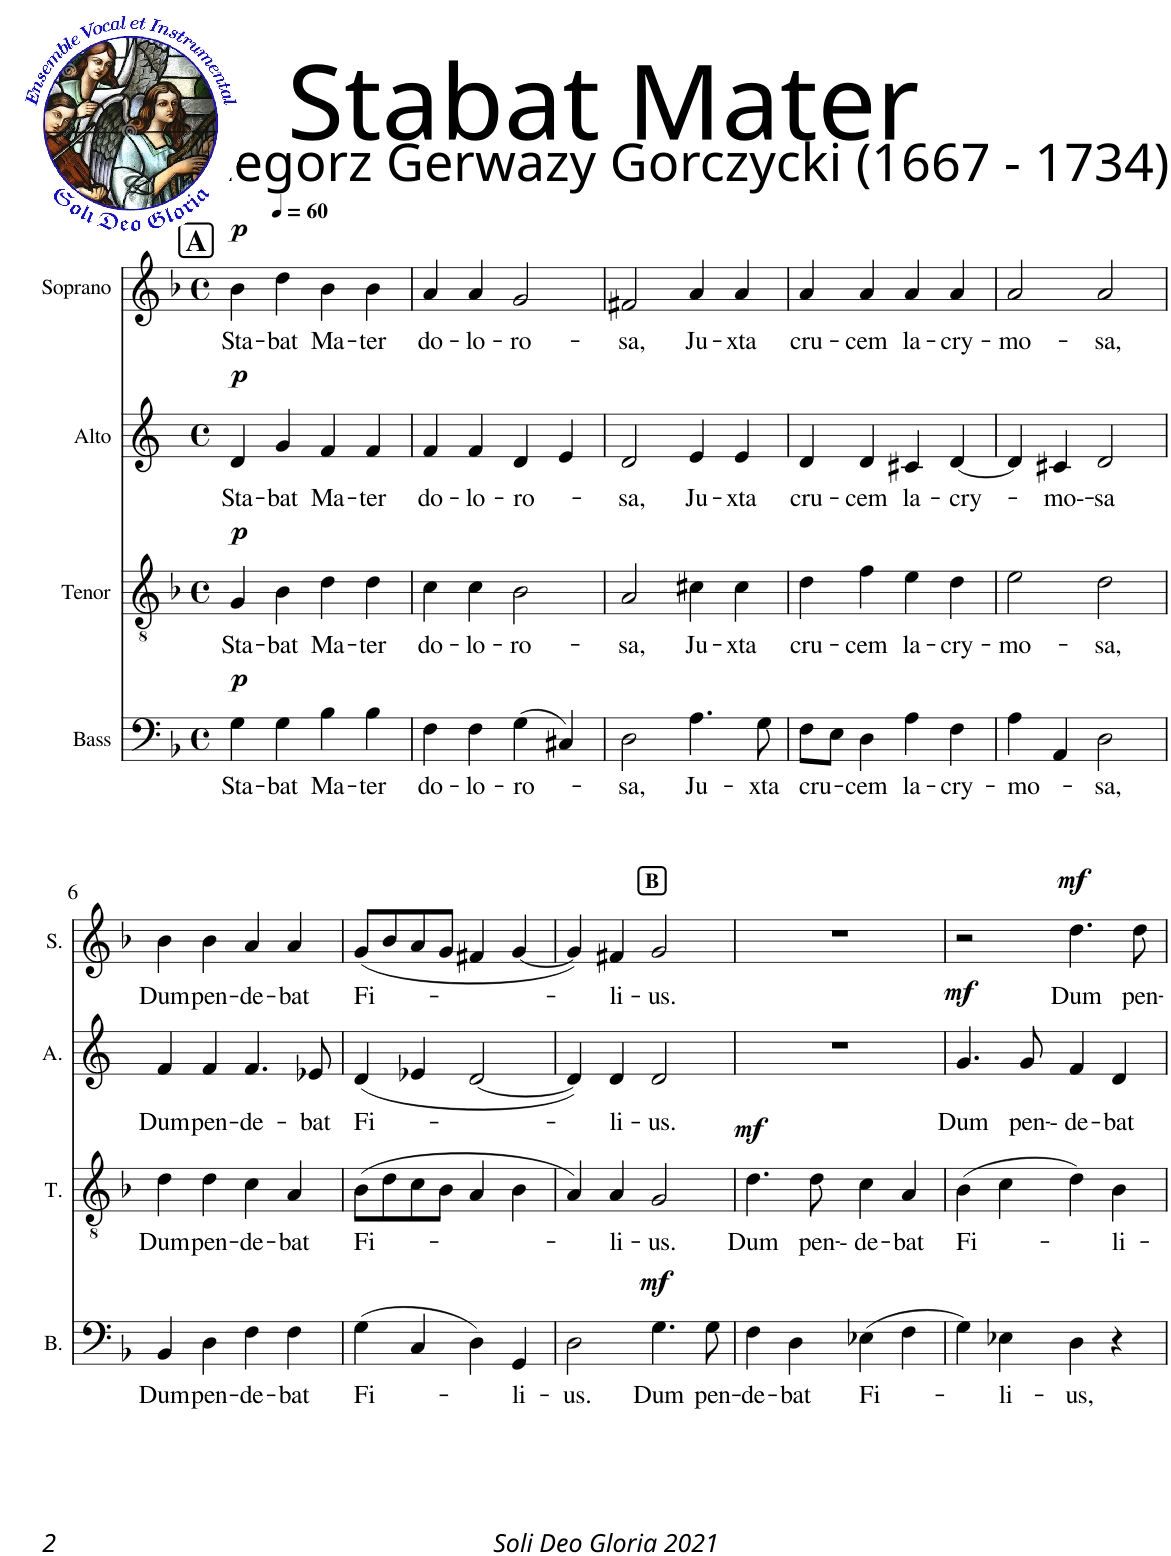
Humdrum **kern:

**kern	**text	**dynam	**kern	**text	**dynam	**kern	**text	**dynam	**kern	**text	**dynam
*part4	*part4	*part4	*part3	*part3	*part3	*part2	*part2	*part2	*part1	*part1	*part1
*staff4	*staff4	*staff4	*staff3	*staff3	*staff3	*staff2	*staff2	*staff2	*staff1	*staff1	*staff1
*I"Bass	*	*	*I"Tenor	*	*	*I"Alto	*	*	*I"Soprano	*	*
*I'B.	*	*	*I'T.	*	*	*I'A.	*	*	*I'S.	*	*
*clefF4	*	*	*clefGv2	*	*	*clefG2	*	*	*clefG2	*	*
*k[b-]	*	*	*k[b-]	*	*	*k[]	*	*	*k[b-]	*	*
*M4/4	*	*	*M4/4	*	*	*M4/4	*	*	*M4/4	*	*
*met(c)	*	*	*met(c)	*	*	*met(c)	*	*	*met(c)	*	*
*MM60	*	*	*MM60	*	*	*MM60	*	*	*MM60	*	*
!!LO:REH:place=s1:a:B:cj:fs=14:t=A
=1	=1	=1	=1	=1	=1	=1	=1	=1	=1	=1	=1
!	!LO:LY:b	!LO:DY:a	!	!LO:LY:b	!LO:DY:a	!	!LO:LY:b	!LO:DY:a	!	!LO:LY:b	!LO:DY:a
4G\	Sta-	p	4G/	Sta-	p	4d/	Sta-	p	4b-\	Sta-	p
!	!LO:LY:b	!	!	!LO:LY:b	!	!	!LO:LY:b	!	!	!LO:LY:b	!
4G\	-bat	.	4B-\	-bat	.	4g/	-bat	.	4dd\	-bat	.
!	!LO:LY:b	!	!	!LO:LY:b	!	!	!LO:LY:b	!	!	!LO:LY:b	!
4B-\	Ma-	.	4d\	Ma-	.	4f/	Ma-	.	4b-\	Ma-	.
!	!LO:LY:b	!	!	!LO:LY:b	!	!	!LO:LY:b	!	!	!LO:LY:b	!
4B-\	-ter	.	4d\	-ter	.	4f/	-ter	.	4b-\	-ter	.
=2	=2	=2	=2	=2	=2	=2	=2	=2	=2	=2	=2
!	!LO:LY:b	!	!	!LO:LY:b	!	!	!LO:LY:b	!	!	!LO:LY:b	!
4F\	do-	.	4c\	do-	.	4f/	do-	.	4a/	do-	.
!	!LO:LY:b	!	!	!LO:LY:b	!	!	!LO:LY:b	!	!	!LO:LY:b	!
4F\	-lo-	.	4c\	-lo-	.	4f/	-lo-	.	4a/	-lo-	.
!	!LO:LY:b	!	!	!LO:LY:b	!	!	!LO:LY:b	!	!	!LO:LY:b	!
(>4G\	-ro-	.	2B-\	-ro-	.	4d/	-ro-	.	2g/	-ro-	.
4C#X/)	.	.	.	.	.	4e/	.	.	.	.	.
=3	=3	=3	=3	=3	=3	=3	=3	=3	=3	=3	=3
!	!LO:LY:b	!	!	!LO:LY:b	!	!	!LO:LY:b	!	!	!LO:LY:b	!
2D\	-sa,	.	2A/	-sa,	.	2d/	-sa,	.	2f#X/	-sa,	.
!	!LO:LY:b	!	!	!LO:LY:b	!	!	!LO:LY:b	!	!	!LO:LY:b	!
4.A\	Ju-	.	4c#X\	Ju-	.	4e/	Ju-	.	4a/	Ju-	.
!	!	!	!	!LO:LY:b	!	!	!LO:LY:b	!	!	!LO:LY:b	!
.	.	.	4c#\	-xta	.	4e/	-xta	.	4a/	-xta	.
!	!LO:LY:b	!	!	!	!	!	!	!	!	!	!
8G\	-xta	.	.	.	.	.	.	.	.	.	.
=4	=4	=4	=4	=4	=4	=4	=4	=4	=4	=4	=4
!	!LO:LY:b	!	!	!LO:LY:b	!	!	!LO:LY:b	!	!	!LO:LY:b	!
8F\L	cru-	.	4d\	cru-	.	4d/	cru-	.	4a/	cru-	.
8E\J	.	.	.	.	.	.	.	.	.	.	.
!	!LO:LY:b	!	!	!LO:LY:b	!	!	!LO:LY:b	!	!	!LO:LY:b	!
4D\	-cem	.	4f\	-cem	.	4d/	-cem	.	4a/	-cem	.
!	!LO:LY:b	!	!	!LO:LY:b	!	!	!LO:LY:b	!	!	!LO:LY:b	!
4A\	la-	.	4e\	la-	.	4c#X/	la-	.	4a/	la-	.
!	!LO:LY:b	!	!	!LO:LY:b	!	!	!LO:LY:b	!	!	!LO:LY:b	!
4F\	-cry-	.	4d\	-cry-	.	[4d/	-cry-	.	4a/	-cry-	.
=5	=5	=5	=5	=5	=5	=5	=5	=5	=5	=5	=5
!	!LO:LY:b	!	!	!LO:LY:b	!	!	!	!	!	!LO:LY:b	!
4A\	-mo-	.	2e\	-mo-	.	4d/]	.	.	2a/	-mo-	.
!	!	!	!	!	!	!	!LO:LY:b	!	!	!	!
4AA/	.	.	.	.	.	4c#X/	-mo--	.	.	.	.
!	!LO:LY:b	!	!	!LO:LY:b	!	!	!LO:LY:b	!	!	!LO:LY:b	!
2D\	-sa,	.	2d\	-sa,	.	2d/	-sa	.	2a/	-sa,	.
!!LO:LB:g=z
=6	=6	=6	=6	=6	=6	=6	=6	=6	=6	=6	=6
!	!LO:LY:b	!	!	!LO:LY:b	!	!	!LO:LY:b	!	!	!LO:LY:b	!
4BB-/	Dum	.	4d\	Dum	.	4f/	Dum	.	4b-\	Dum	.
!	!LO:LY:b	!	!	!LO:LY:b	!	!	!LO:LY:b	!	!	!LO:LY:b	!
4D\	pen-	.	4d\	pen-	.	4f/	pen-	.	4b-\	pen-	.
!	!LO:LY:b	!	!	!LO:LY:b	!	!	!LO:LY:b	!	!	!LO:LY:b	!
4F\	-de-	.	4c\	-de-	.	4.f/	-de-	.	4a/	-de-	.
!	!LO:LY:b	!	!	!LO:LY:b	!	!	!	!	!	!LO:LY:b	!
4F\	-bat	.	4A/	-bat	.	.	.	.	4a/	-bat	.
!	!	!	!	!	!	!	!LO:LY:b	!	!	!	!
.	.	.	.	.	.	8e-X/	-bat	.	.	.	.
=7	=7	=7	=7	=7	=7	=7	=7	=7	=7	=7	=7
!	!LO:LY:b	!	!	!LO:LY:b	!	!	!LO:LY:b	!	!	!LO:LY:b	!
(>4G\	Fi-	.	(>8B-\L	Fi-	.	(<4d/	Fi-	.	(<8g/L	Fi-	.
.	.	.	8d\	.	.	.	.	.	8b-/	.	.
4C/	.	.	8c\	.	.	4e-X/	.	.	8a/	.	.
.	.	.	8B-\J	.	.	.	.	.	8g/J	.	.
4D\)	.	.	4A/	.	.	[2d/	.	.	4f#X/	.	.
!	!LO:LY:b	!	!	!	!	!	!	!	!	!	!
4GG/	-li-	.	4B-\	.	.	.	.	.	[4g/	.	.
!!LO:REH:place=s1:a:B:cj:t=B:qo=2
=8	=8	=8	=8	=8	=8	=8	=8	=8	=8	=8	=8
!	!LO:LY:b	!	!	!	!	!	!	!	!	!	!
2D\	-us.	.	4A/)	.	.	4d/])	.	.	4g/])	.	.
!	!	!	!	!LO:LY:b	!	!	!LO:LY:b	!	!	!LO:LY:b	!
.	.	.	4A/	-li-	.	4d/	li-	.	4f#X/	-li-	.
!	!LO:LY:b	!LO:DY:a	!	!LO:LY:b	!	!	!LO:LY:b	!	!	!LO:LY:b	!
4.G\	Dum	mf	2G/	-us.	.	2d/	-us.	.	2g/	-us.	.
!	!LO:LY:b	!	!	!	!	!	!	!	!	!	!
8G\	pen-	.	.	.	.	.	.	.	.	.	.
=9	=9	=9	=9	=9	=9	=9	=9	=9	=9	=9	=9
!	!LO:LY:b	!	!	!LO:LY:b	!LO:DY:a	!	!	!	!	!	!
4F\	-de-	.	4.d\	Dum	mf	1r	.	.	1r	.	.
!	!LO:LY:b	!	!	!	!	!	!	!	!	!	!
4D\	-bat	.	.	.	.	.	.	.	.	.	.
!	!	!	!	!LO:LY:b	!	!	!	!	!	!	!
.	.	.	8d\	pen-	.	.	.	.	.	.	.
!	!LO:LY:b	!	!	!LO:LY:b	!	!	!	!	!	!	!
(>4E-X\	Fi-	.	4c\	-- de-	.	.	.	.	.	.	.
!	!	!	!	!LO:LY:b	!	!	!	!	!	!	!
4F\	.	.	4A/	-bat	.	.	.	.	.	.	.
=10	=10	=10	=10	=10	=10	=10	=10	=10	=10	=10	=10
!	!	!	!	!LO:LY:b	!	!	!LO:LY:b	!LO:DY:a	!	!	!
4G\)	.	.	(>4B-\	Fi-	.	4.g/	Dum	mf	2r	.	.
!	!LO:LY:b	!	!	!	!	!	!	!	!	!	!
4E-X\	-li-	.	4c\	.	.	.	.	.	.	.	.
!	!	!	!	!	!	!	!LO:LY:b	!	!	!	!
.	.	.	.	.	.	8g/	pen-	.	.	.	.
!	!LO:LY:b	!	!	!	!	!	!LO:LY:b	!	!	!LO:LY:b	!LO:DY:a
4D\	-us,	.	4d\)	.	.	4f/	-- de-	.	4.dd\	Dum	mf
!	!	!	!	!LO:LY:b	!	!	!LO:LY:b	!	!	!	!
4r	.	.	4B-\	-li-	.	4d/	-bat	.	.	.	.
!	!	!	!	!	!	!	!	!	!	!LO:LY:b	!
.	.	.	.	.	.	.	.	.	8dd\	pen-	.
=	=	=	=	=	=	=	=	=	=	=	=
*-	*-	*-	*-	*-	*-	*-	*-	*-	*-	*-	*-
